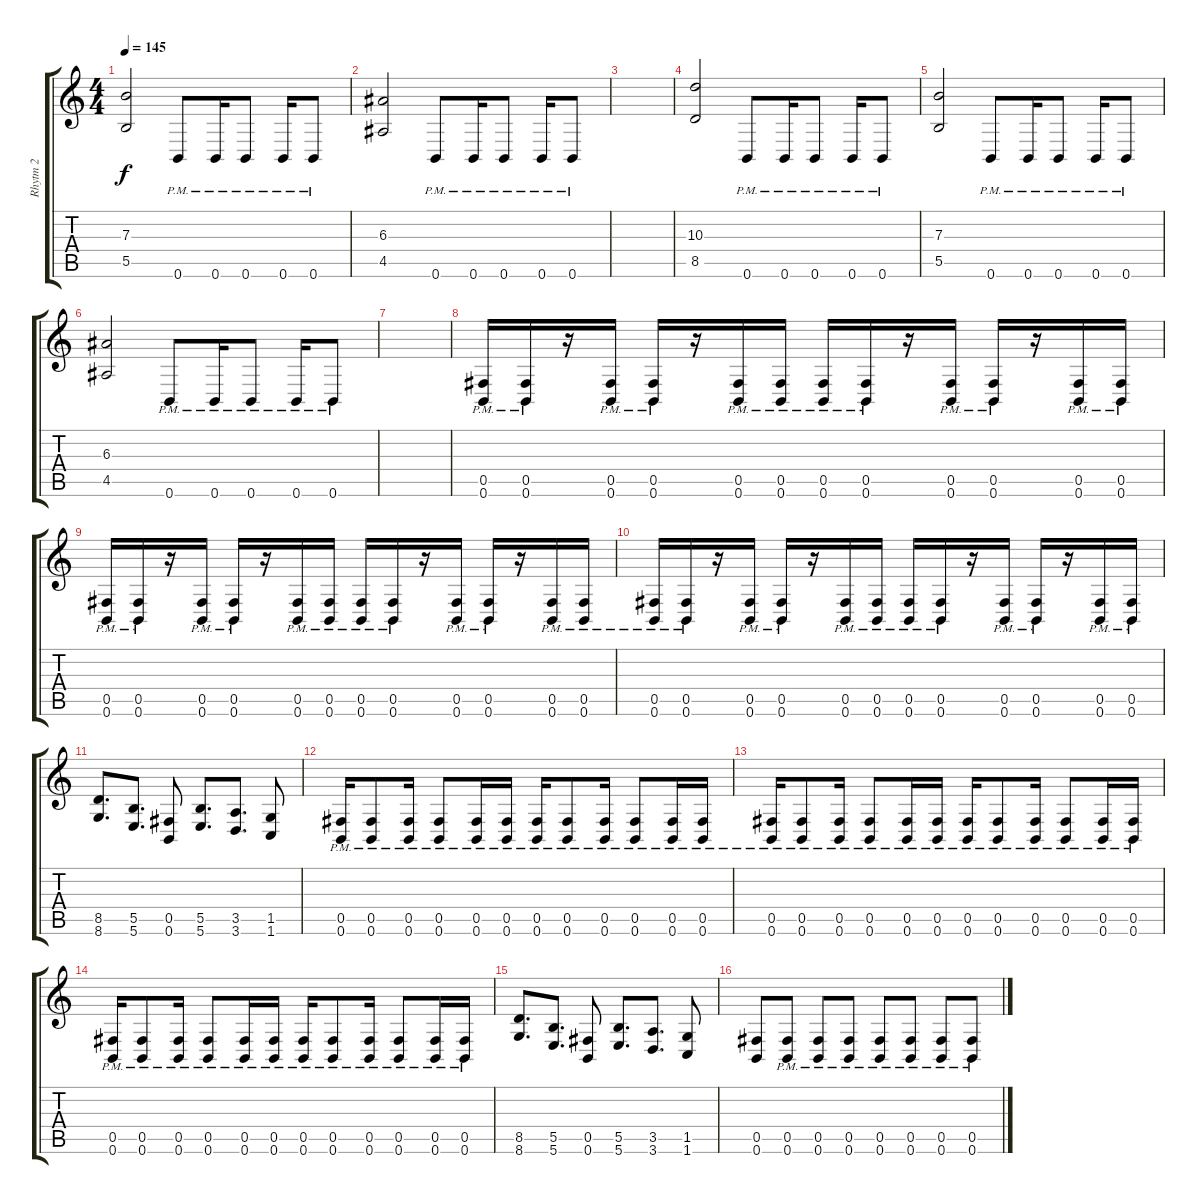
\track ("Rhytm 2" "Rhytm 2") {instrument distortionguitar}
\staff {score tabs}
\tuning (Db4 Ab3 E3 B2 Gb2 B1) {hide}
\ts (4 4)
\tempo 145
\clef g2
\ks c
(7.3 5.5).2{dy f} 0.6{pm}.8 0.6{pm}.16 0.6{pm}.8 0.6{pm}.16 0.6{pm}.8 |
(6.3 4.5).2 0.6{pm}.8 0.6{pm}.16 0.6{pm}.8 0.6{pm}.16 0.6{pm}.8 |
|
(10.3 8.5).2 0.6{pm}.8 0.6{pm}.16 0.6{pm}.8 0.6{pm}.16 0.6{pm}.8 |
(7.3 5.5).2 0.6{pm}.8 0.6{pm}.16 0.6{pm}.8 0.6{pm}.16 0.6{pm}.8 |
(6.3 4.5).2 0.6{pm}.8 0.6{pm}.16 0.6{pm}.8 0.6{pm}.16 0.6{pm}.8 |
|
(0.5{pm} 0.6{pm}).16 (0.5{pm} 0.6{pm}).16 r.16 (0.5{pm} 0.6{pm}).16 (0.5{pm} 0.6{pm}).16 r.16 (0.5{pm} 0.6{pm}).16 (0.5{pm} 0.6{pm}).16 (0.5{pm} 0.6{pm}).16 (0.5{pm} 0.6{pm}).16 r.16 (0.5{pm} 0.6{pm}).16 (0.5{pm} 0.6{pm}).16 r.16 (0.5{pm} 0.6{pm}).16 (0.5{pm} 0.6{pm}).16 |
(0.5{pm} 0.6{pm}).16 (0.5{pm} 0.6{pm}).16 r.16 (0.5{pm} 0.6{pm}).16 (0.5{pm} 0.6{pm}).16 r.16 (0.5{pm} 0.6{pm}).16 (0.5{pm} 0.6{pm}).16 (0.5{pm} 0.6{pm}).16 (0.5{pm} 0.6{pm}).16 r.16 (0.5{pm} 0.6{pm}).16 (0.5{pm} 0.6{pm}).16 r.16 (0.5{pm} 0.6{pm}).16 (0.5{pm} 0.6{pm}).16 |
(0.5{pm} 0.6{pm}).16 (0.5{pm} 0.6{pm}).16 r.16 (0.5{pm} 0.6{pm}).16 (0.5{pm} 0.6{pm}).16 r.16 (0.5{pm} 0.6{pm}).16 (0.5{pm} 0.6{pm}).16 (0.5{pm} 0.6{pm}).16 (0.5{pm} 0.6{pm}).16 r.16 (0.5{pm} 0.6{pm}).16 (0.5{pm} 0.6{pm}).16 r.16 (0.5{pm} 0.6{pm}).16 (0.5{pm} 0.6{pm}).16 |
(8.5 8.6).8{d} (5.5 5.6).8{d} (0.5 0.6).8 (5.5 5.6).8{d} (3.5 3.6).8{d} (1.5 1.6).8 |
(0.5{pm} 0.6{pm}).16 (0.5{pm} 0.6{pm}).8 (0.5{pm} 0.6{pm}).16 (0.5{pm} 0.6{pm}).8 (0.5{pm} 0.6{pm}).16 (0.5{pm} 0.6{pm}).16 (0.5{pm} 0.6{pm}).16 (0.5{pm} 0.6{pm}).8 (0.5{pm} 0.6{pm}).16 (0.5{pm} 0.6{pm}).8 (0.5{pm} 0.6{pm}).16 (0.5{pm} 0.6{pm}).16 |
(0.5{pm} 0.6{pm}).16 (0.5{pm} 0.6{pm}).8 (0.5{pm} 0.6{pm}).16 (0.5{pm} 0.6{pm}).8 (0.5{pm} 0.6{pm}).16 (0.5{pm} 0.6{pm}).16 (0.5{pm} 0.6{pm}).16 (0.5{pm} 0.6{pm}).8 (0.5{pm} 0.6{pm}).16 (0.5{pm} 0.6{pm}).8 (0.5{pm} 0.6{pm}).16 (0.5{pm} 0.6{pm}).16 |
(0.5{pm} 0.6{pm}).16 (0.5{pm} 0.6{pm}).8 (0.5{pm} 0.6{pm}).16 (0.5{pm} 0.6{pm}).8 (0.5{pm} 0.6{pm}).16 (0.5{pm} 0.6{pm}).16 (0.5{pm} 0.6{pm}).16 (0.5{pm} 0.6{pm}).8 (0.5{pm} 0.6{pm}).16 (0.5{pm} 0.6{pm}).8 (0.5{pm} 0.6{pm}).16 (0.5{pm} 0.6{pm}).16 |
(8.5 8.6).8{d} (5.5 5.6).8{d} (0.5 0.6).8 (5.5 5.6).8{d} (3.5 3.6).8{d} (1.5 1.6).8 |
(0.5 0.6).8 (0.5{pm} 0.6{pm}).8 (0.5{pm} 0.6{pm}).8 (0.5{pm} 0.6{pm}).8 (0.5{pm} 0.6{pm}).8 (0.5{pm} 0.6{pm}).8 (0.5{pm} 0.6{pm}).8 (0.5{pm} 0.6{pm}).8
